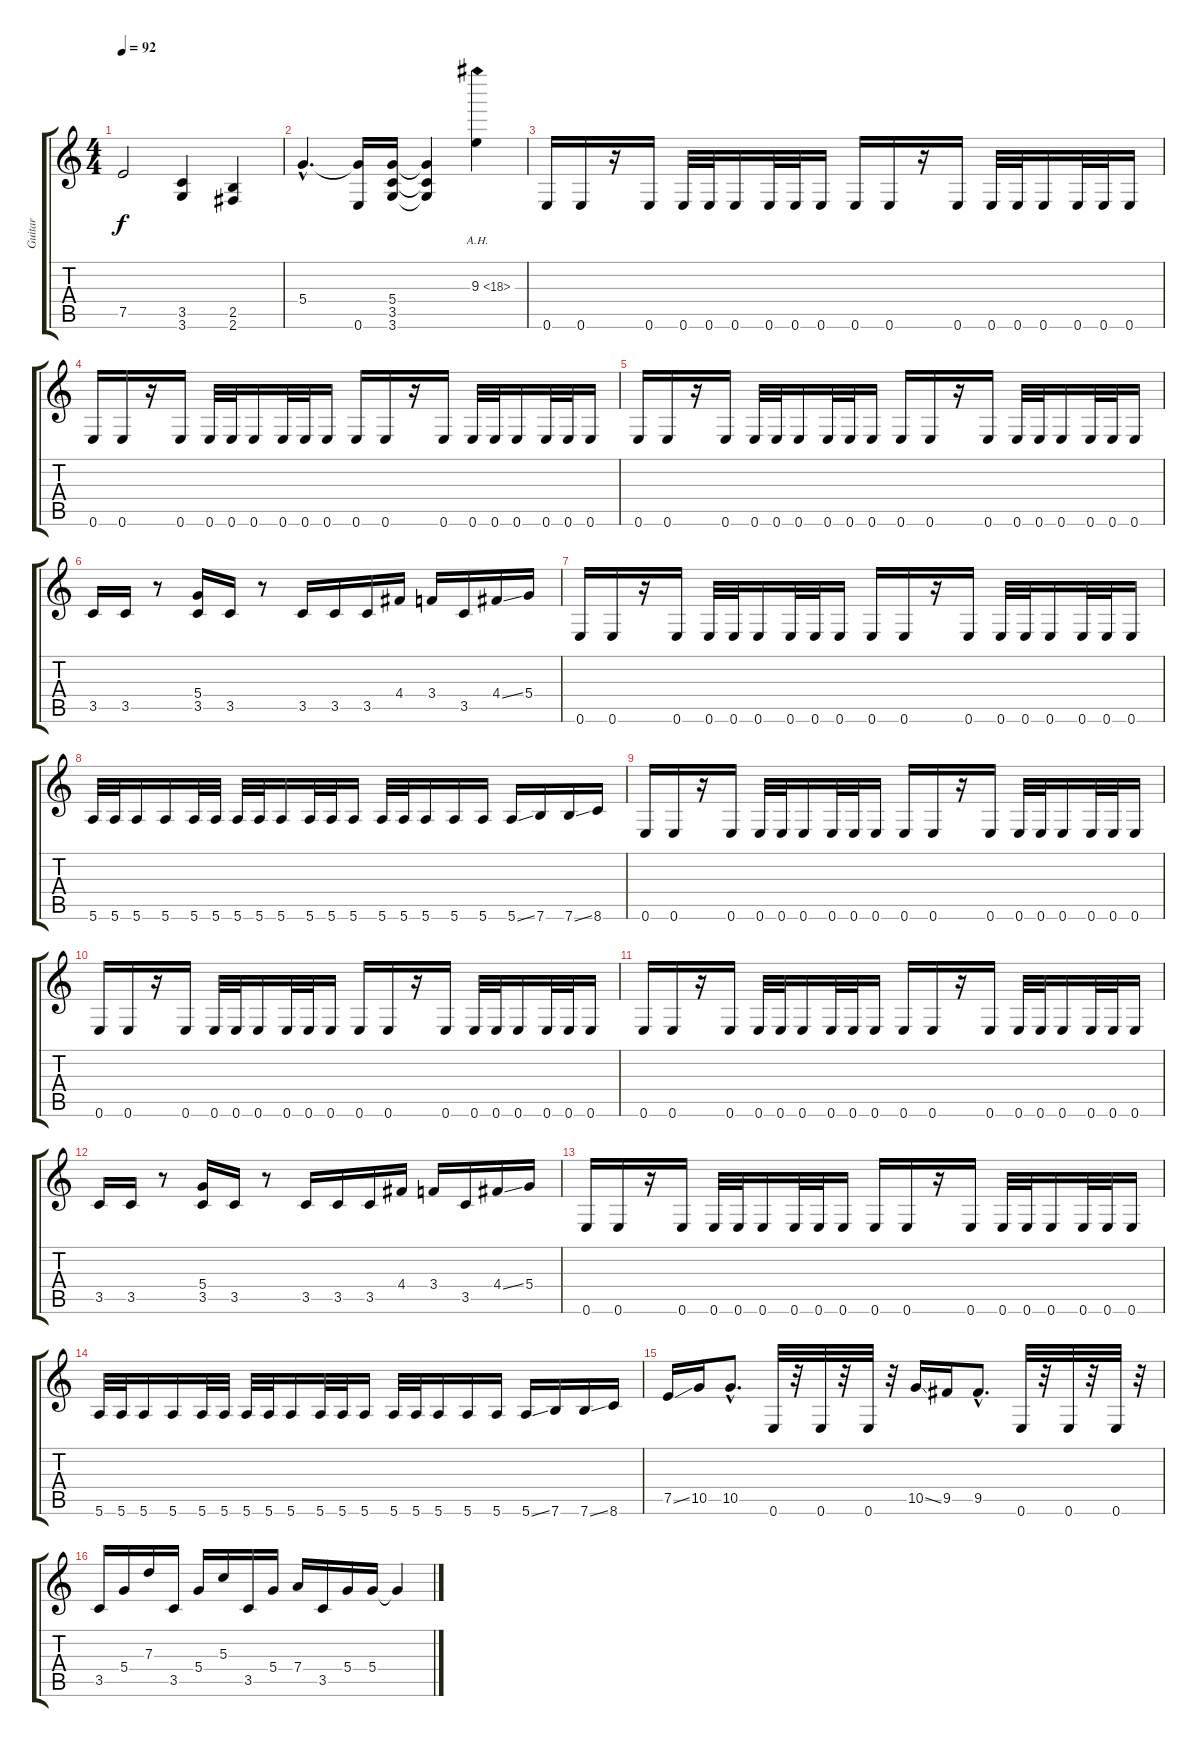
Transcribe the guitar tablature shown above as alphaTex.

\track ("Guitar" "Guitar") {instrument distortionguitar}
\staff {score tabs}
\tuning (E4 B3 G3 D3 A2 E2) {hide}
\ts (4 4)
\tempo 92
\clef g2
\ks c
7.5.2{dy f} (3.5 3.6).4 (2.5 2.6).4 |
5.4{hac}.4{d} (5.4{t} 0.6).16 (5.4 3.5 3.6).16 (5.4{t} 3.5{t} 3.6{t}).4 9.3{ah 9}.4 |
0.6.16 0.6.16 r.16 0.6.16 0.6.32 0.6.32 0.6.16 0.6.32 0.6.32 0.6.16 0.6.16 0.6.16 r.16 0.6.16 0.6.32 0.6.32 0.6.16 0.6.32 0.6.32 0.6.16 |
0.6.16 0.6.16 r.16 0.6.16 0.6.32 0.6.32 0.6.16 0.6.32 0.6.32 0.6.16 0.6.16 0.6.16 r.16 0.6.16 0.6.32 0.6.32 0.6.16 0.6.32 0.6.32 0.6.16 |
0.6.16 0.6.16 r.16 0.6.16 0.6.32 0.6.32 0.6.16 0.6.32 0.6.32 0.6.16 0.6.16 0.6.16 r.16 0.6.16 0.6.32 0.6.32 0.6.16 0.6.32 0.6.32 0.6.16 |
3.5.16 3.5.16 r.8 (5.4 3.5).16 3.5.16 r.8 3.5.16 3.5.16 3.5.16 4.4.16 3.4.16 3.5.16 4.4{ss}.16 5.4.16 |
0.6.16 0.6.16 r.16 0.6.16 0.6.32 0.6.32 0.6.16 0.6.32 0.6.32 0.6.16 0.6.16 0.6.16 r.16 0.6.16 0.6.32 0.6.32 0.6.16 0.6.32 0.6.32 0.6.16 |
5.6.32 5.6.32 5.6.16 5.6.16 5.6.32 5.6.32 5.6.32 5.6.32 5.6.16 5.6.32 5.6.32 5.6.16 5.6.32 5.6.32 5.6.16 5.6.16 5.6.16 5.6{ss}.16 7.6.16 7.6{ss}.16 8.6.16 |
0.6.16 0.6.16 r.16 0.6.16 0.6.32 0.6.32 0.6.16 0.6.32 0.6.32 0.6.16 0.6.16 0.6.16 r.16 0.6.16 0.6.32 0.6.32 0.6.16 0.6.32 0.6.32 0.6.16 |
0.6.16 0.6.16 r.16 0.6.16 0.6.32 0.6.32 0.6.16 0.6.32 0.6.32 0.6.16 0.6.16 0.6.16 r.16 0.6.16 0.6.32 0.6.32 0.6.16 0.6.32 0.6.32 0.6.16 |
0.6.16 0.6.16 r.16 0.6.16 0.6.32 0.6.32 0.6.16 0.6.32 0.6.32 0.6.16 0.6.16 0.6.16 r.16 0.6.16 0.6.32 0.6.32 0.6.16 0.6.32 0.6.32 0.6.16 |
3.5.16 3.5.16 r.8 (5.4 3.5).16 3.5.16 r.8 3.5.16 3.5.16 3.5.16 4.4.16 3.4.16 3.5.16 4.4{ss}.16 5.4.16 |
0.6.16 0.6.16 r.16 0.6.16 0.6.32 0.6.32 0.6.16 0.6.32 0.6.32 0.6.16 0.6.16 0.6.16 r.16 0.6.16 0.6.32 0.6.32 0.6.16 0.6.32 0.6.32 0.6.16 |
5.6.32 5.6.32 5.6.16 5.6.16 5.6.32 5.6.32 5.6.32 5.6.32 5.6.16 5.6.32 5.6.32 5.6.16 5.6.32 5.6.32 5.6.16 5.6.16 5.6.16 5.6{ss}.16 7.6.16 7.6{ss}.16 8.6.16 |
7.5{ss}.16 10.5.16 10.5{hac}.8{d} 0.6.32 r.32 0.6.32 r.32 0.6.32 r.32 10.5{ss}.16 9.5.16 9.5{hac}.8{d} 0.6.32 r.32 0.6.32 r.32 0.6.32 r.32 |
3.5.16 5.4.16 7.3.16 3.5.16 5.4.16 5.3.16 3.5.16 5.4.16 7.4.16 3.5.16 5.4.16 5.4.16 5.4{t}.4
